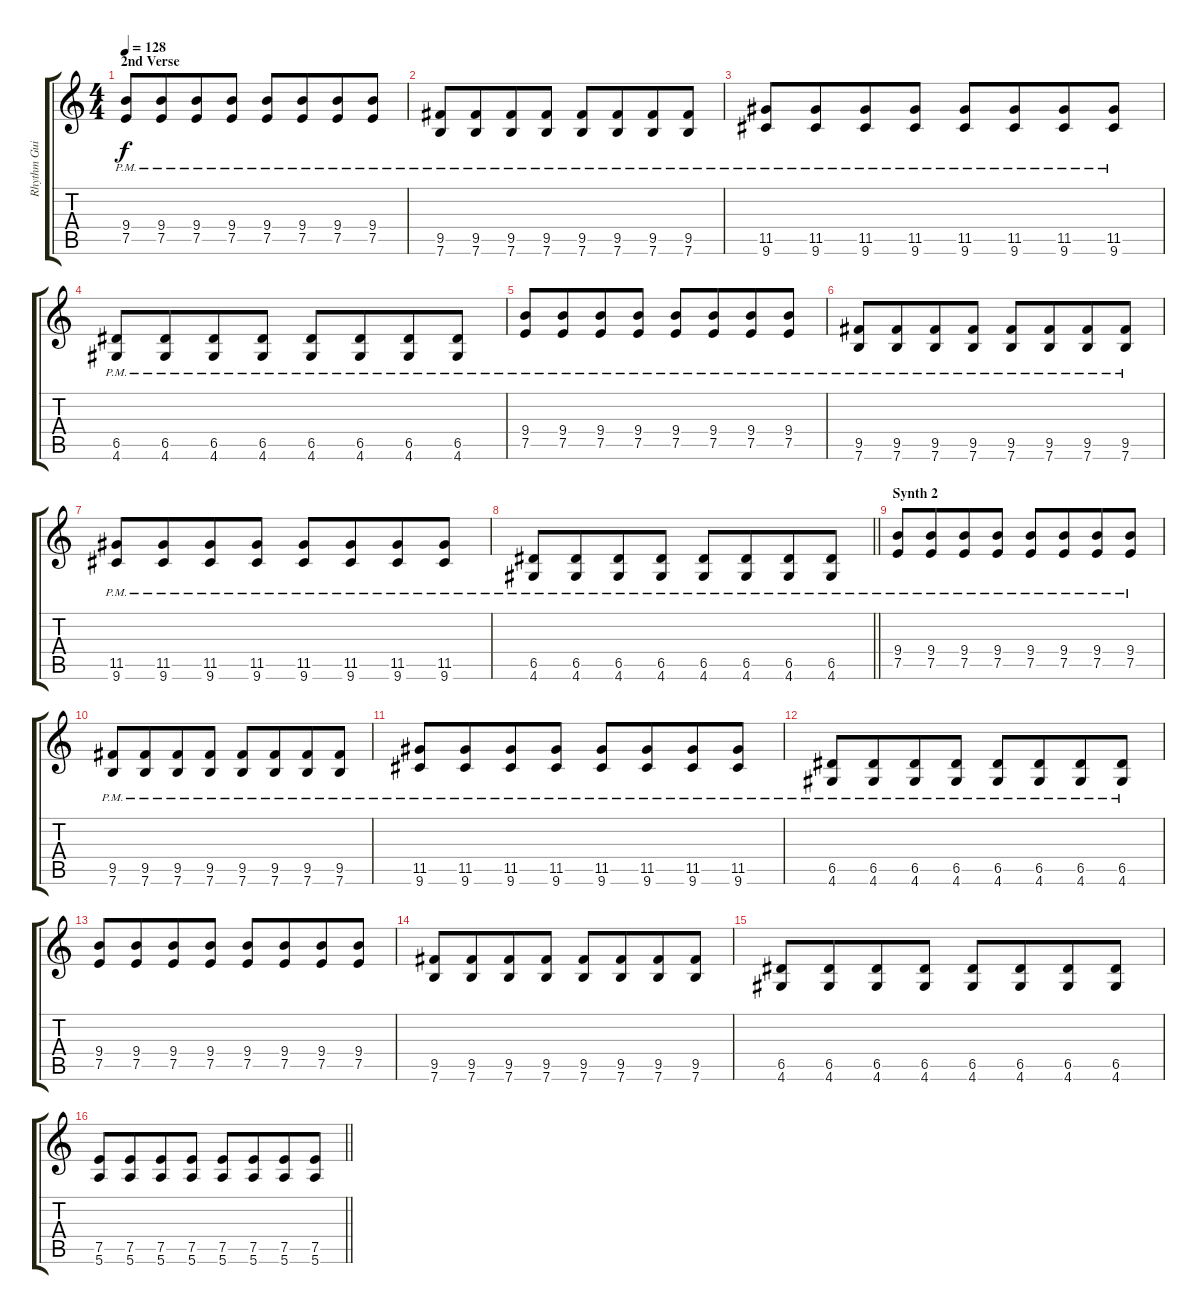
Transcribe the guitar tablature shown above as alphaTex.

\track ("Rhythm Guitar" "Rhythm Gui") {instrument overdrivenguitar}
\staff {score tabs}
\tuning (E4 B3 G3 D3 A2 E2) {hide}
\ts (4 4)
\section ("" "2nd Verse")
\tempo 128
\clef g2
\ks c
(9.4{pm} 7.5{pm}).8{dy f} (9.4{pm} 7.5{pm}).8{beam merge} (9.4{pm} 7.5{pm}).8 (9.4{pm} 7.5{pm}).8 (9.4{pm} 7.5{pm}).8 (9.4{pm} 7.5{pm}).8{beam merge} (9.4{pm} 7.5{pm}).8 (9.4{pm} 7.5{pm}).8 |
(9.5{pm} 7.6{pm}).8 (9.5{pm} 7.6{pm}).8{beam merge} (9.5{pm} 7.6{pm}).8 (9.5{pm} 7.6{pm}).8 (9.5{pm} 7.6{pm}).8 (9.5{pm} 7.6{pm}).8{beam merge} (9.5{pm} 7.6{pm}).8 (9.5{pm} 7.6{pm}).8 |
(11.5{pm} 9.6{pm}).8 (11.5{pm} 9.6{pm}).8{beam merge} (11.5{pm} 9.6{pm}).8 (11.5{pm} 9.6{pm}).8 (11.5{pm} 9.6{pm}).8 (11.5{pm} 9.6{pm}).8{beam merge} (11.5{pm} 9.6{pm}).8 (11.5{pm} 9.6{pm}).8 |
(6.5{pm} 4.6{pm}).8 (6.5{pm} 4.6{pm}).8{beam merge} (6.5{pm} 4.6{pm}).8 (6.5{pm} 4.6{pm}).8 (6.5{pm} 4.6{pm}).8 (6.5{pm} 4.6{pm}).8{beam merge} (6.5{pm} 4.6{pm}).8 (6.5{pm} 4.6{pm}).8 |
(9.4{pm} 7.5{pm}).8 (9.4{pm} 7.5{pm}).8{beam merge} (9.4{pm} 7.5{pm}).8 (9.4{pm} 7.5{pm}).8 (9.4{pm} 7.5{pm}).8 (9.4{pm} 7.5{pm}).8{beam merge} (9.4{pm} 7.5{pm}).8 (9.4{pm} 7.5{pm}).8 |
(9.5{pm} 7.6{pm}).8 (9.5{pm} 7.6{pm}).8{beam merge} (9.5{pm} 7.6{pm}).8 (9.5{pm} 7.6{pm}).8 (9.5{pm} 7.6{pm}).8 (9.5{pm} 7.6{pm}).8{beam merge} (9.5{pm} 7.6{pm}).8 (9.5{pm} 7.6{pm}).8 |
(11.5{pm} 9.6{pm}).8 (11.5{pm} 9.6{pm}).8{beam merge} (11.5{pm} 9.6{pm}).8 (11.5{pm} 9.6{pm}).8 (11.5{pm} 9.6{pm}).8 (11.5{pm} 9.6{pm}).8{beam merge} (11.5{pm} 9.6{pm}).8 (11.5{pm} 9.6{pm}).8 |
\barLineRight lightlight
(6.5{pm} 4.6{pm}).8 (6.5{pm} 4.6{pm}).8{beam merge} (6.5{pm} 4.6{pm}).8 (6.5{pm} 4.6{pm}).8 (6.5{pm} 4.6{pm}).8 (6.5{pm} 4.6{pm}).8{beam merge} (6.5{pm} 4.6{pm}).8 (6.5{pm} 4.6{pm}).8 |
\section ("" "Synth 2")
(9.4{pm} 7.5{pm}).8 (9.4{pm} 7.5{pm}).8{beam merge} (9.4{pm} 7.5{pm}).8 (9.4{pm} 7.5{pm}).8 (9.4{pm} 7.5{pm}).8 (9.4{pm} 7.5{pm}).8{beam merge} (9.4{pm} 7.5{pm}).8 (9.4{pm} 7.5{pm}).8 |
(9.5{pm} 7.6{pm}).8 (9.5{pm} 7.6{pm}).8{beam merge} (9.5{pm} 7.6{pm}).8 (9.5{pm} 7.6{pm}).8 (9.5{pm} 7.6{pm}).8 (9.5{pm} 7.6{pm}).8{beam merge} (9.5{pm} 7.6{pm}).8 (9.5{pm} 7.6{pm}).8 |
(11.5{pm} 9.6{pm}).8 (11.5{pm} 9.6{pm}).8{beam merge} (11.5{pm} 9.6{pm}).8 (11.5{pm} 9.6{pm}).8 (11.5{pm} 9.6{pm}).8 (11.5{pm} 9.6{pm}).8{beam merge} (11.5{pm} 9.6{pm}).8 (11.5{pm} 9.6{pm}).8 |
(6.5{pm} 4.6{pm}).8 (6.5{pm} 4.6{pm}).8{beam merge} (6.5{pm} 4.6{pm}).8 (6.5{pm} 4.6{pm}).8 (6.5{pm} 4.6{pm}).8 (6.5{pm} 4.6{pm}).8{beam merge} (6.5{pm} 4.6{pm}).8 (6.5{pm} 4.6{pm}).8 |
(9.4 7.5).8 (9.4 7.5).8{beam merge} (9.4 7.5).8 (9.4 7.5).8 (9.4 7.5).8 (9.4 7.5).8{beam merge} (9.4 7.5).8 (9.4 7.5).8 |
(9.5 7.6).8 (9.5 7.6).8{beam merge} (9.5 7.6).8 (9.5 7.6).8 (9.5 7.6).8 (9.5 7.6).8{beam merge} (9.5 7.6).8 (9.5 7.6).8 |
(6.5 4.6).8 (6.5 4.6).8{beam merge} (6.5 4.6).8 (6.5 4.6).8 (6.5 4.6).8 (6.5 4.6).8{beam merge} (6.5 4.6).8 (6.5 4.6).8 |
\barLineRight lightlight
(7.5 5.6).8 (7.5 5.6).8{beam merge} (7.5 5.6).8 (7.5 5.6).8 (7.5 5.6).8 (7.5 5.6).8{beam merge} (7.5 5.6).8 (7.5 5.6).8
